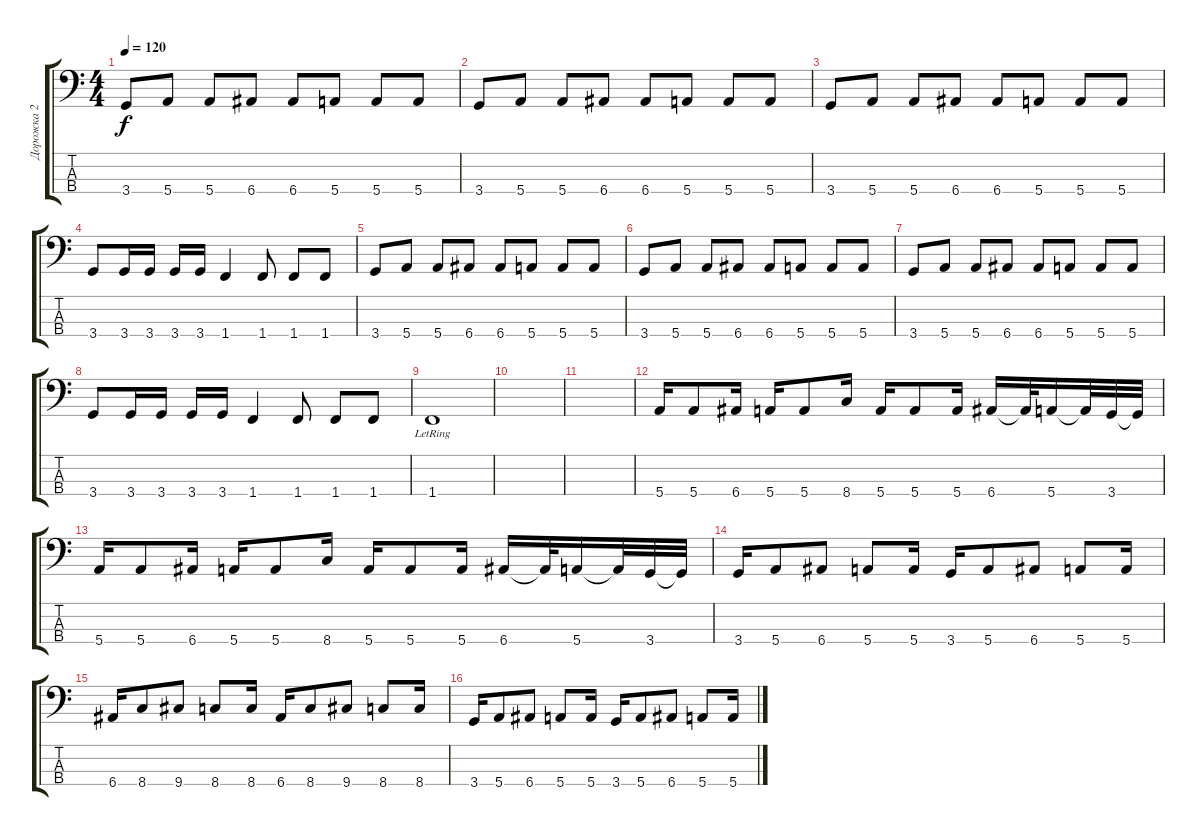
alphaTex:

\track ("Дорожка 2" "Дорожка 2") {instrument electricbassfinger}
\staff {score tabs}
\tuning (G2 D2 A1 E1) {hide}
\ts (4 4)
\tempo 120
\clef f4
\ks c
3.4.8{dy f} 5.4.8 5.4.8 6.4.8 6.4.8 5.4.8 5.4.8 5.4.8 |
3.4.8 5.4.8 5.4.8 6.4.8 6.4.8 5.4.8 5.4.8 5.4.8 |
3.4.8 5.4.8 5.4.8 6.4.8 6.4.8 5.4.8 5.4.8 5.4.8 |
3.4.8 3.4.16 3.4.16 3.4.16 3.4.16 1.4.4 1.4.8 1.4.8 1.4.8 |
3.4.8 5.4.8 5.4.8 6.4.8 6.4.8 5.4.8 5.4.8 5.4.8 |
3.4.8 5.4.8 5.4.8 6.4.8 6.4.8 5.4.8 5.4.8 5.4.8 |
3.4.8 5.4.8 5.4.8 6.4.8 6.4.8 5.4.8 5.4.8 5.4.8 |
3.4.8 3.4.16 3.4.16 3.4.16 3.4.16 1.4.4 1.4.8 1.4.8 1.4.8 |
1.4{lr}.1 |
|
|
5.4.16 5.4.8 6.4.16 5.4.16 5.4.8 8.4.16 5.4.16 5.4.8 5.4.16 6.4.16 6.4{t}.32 5.4.16 5.4{t}.32 3.4.32 3.4{t}.32 |
5.4.16 5.4.8 6.4.16 5.4.16 5.4.8 8.4.16 5.4.16 5.4.8 5.4.16 6.4.16 6.4{t}.32 5.4.16 5.4{t}.32 3.4.32 3.4{t}.32 |
3.4.16 5.4.8 6.4.8 5.4.8 5.4.16 3.4.16 5.4.8 6.4.8 5.4.8 5.4.16 |
6.4.16 8.4.8 9.4.8 8.4.8 8.4.16 6.4.16 8.4.8 9.4.8 8.4.8 8.4.16 |
3.4.16 5.4.8 6.4.8 5.4.8 5.4.16 3.4.16 5.4.8 6.4.8 5.4.8 5.4.16
